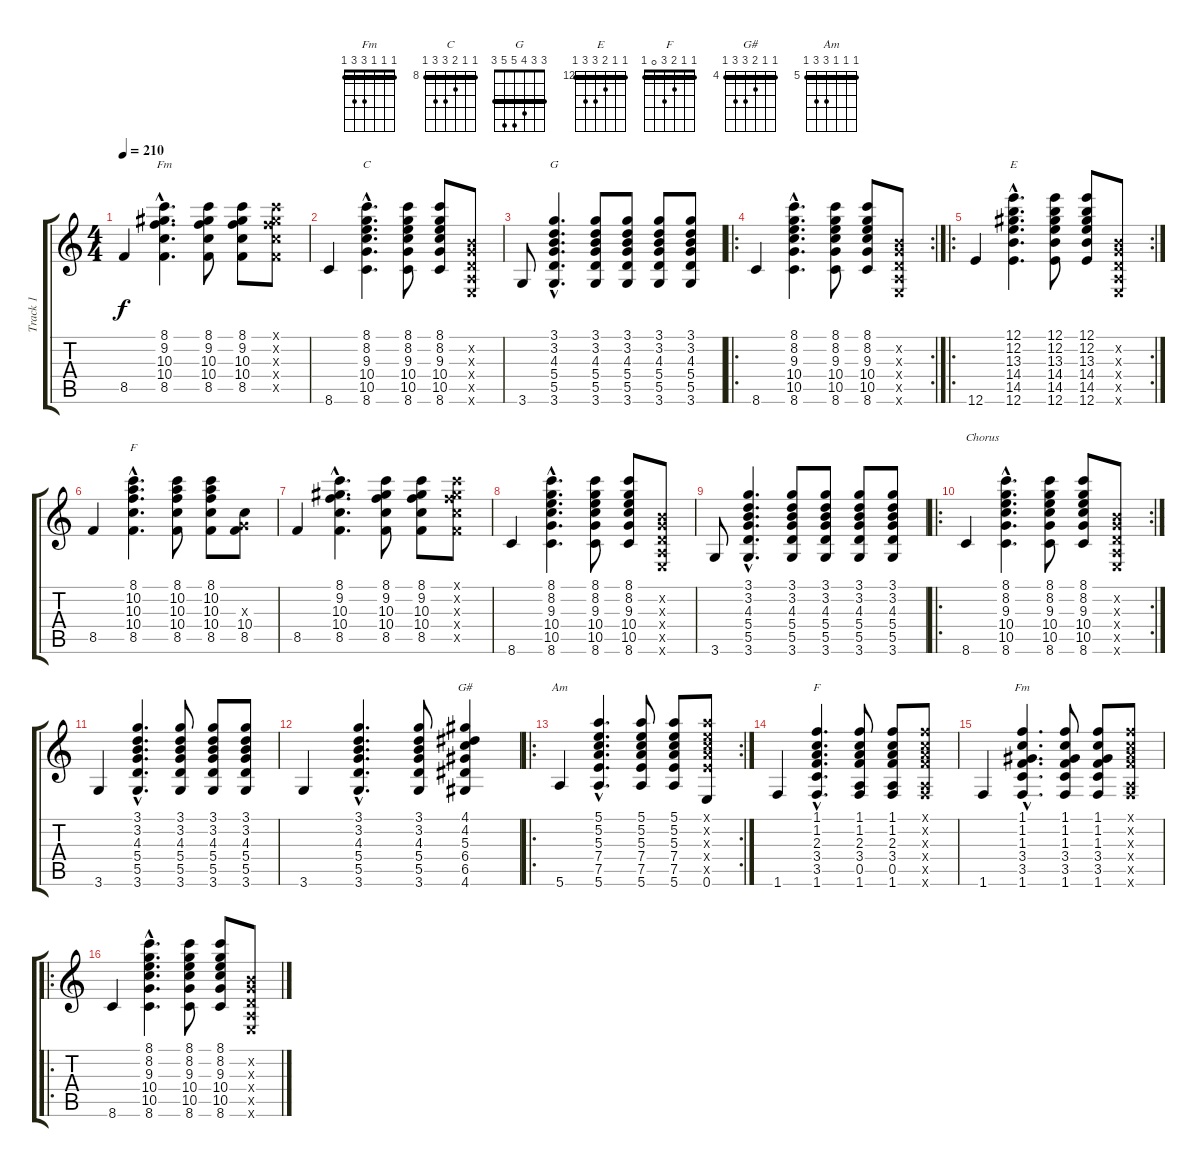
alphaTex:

\track ("Track 1" "Track 1") {instrument overdrivenguitar}
\staff {score tabs}
\tuning (E4 B3 G3 D3 A2 E2) {hide}
\chord ("Fm" 8 9 10 10 8 x) {firstfret 8 barre 8}
\chord ("C" 8 8 9 10 10 8) {firstfret 8 barre 8}
\chord ("G" 3 3 4 5 5 3) {barre 3}
\chord ("E" 12 12 13 14 14 12) {firstfret 12 barre 12}
\chord ("F" 8 10 10 10 8 x) {firstfret 8 barre 8}
\chord ("G#" 4 4 5 6 6 4) {firstfret 4 barre 4}
\chord ("Am" 5 5 5 7 7 5) {firstfret 5 barre 5}
\chord ("F" 1 1 2 3 0 1) {barre 1}
\chord ("Fm" 1 1 1 3 3 1) {barre 1}
\ts (4 4)
\tempo 210
\clef g2
\ks c
8.5.4{dy f} (8.1{hac} 9.2{hac} 10.3{hac} 10.4{hac} 8.5{hac}).4{d ch "Fm"} (8.1 9.2 10.3 10.4 8.5).8 (8.1 9.2 10.3 10.4 8.5).8 (8.1{x} 9.2{x} 10.3{x} 10.4{x} 8.5{x}).8 |
8.6.4 (8.1{hac} 8.2{hac} 9.3{hac} 10.4{hac} 10.5{hac} 8.6{hac}).4{d ch "C"} (8.1 8.2 9.3 10.4 10.5 8.6).8 (8.1 8.2 9.3 10.4 10.5 8.6).8 (0.2{x} 0.3{x} 0.4{x} 0.5{x} 0.6{x}).8 |
3.6.8 (3.1{hac} 3.2{hac} 4.3{hac} 5.4{hac} 5.5{hac} 3.6{hac}).4{d ch "G"} (3.1 3.2 4.3 5.4 5.5 3.6).8 (3.1 3.2 4.3 5.4 5.5 3.6).8 (3.1 3.2 4.3 5.4 5.5 3.6).8 (3.1 3.2 4.3 5.4 5.5 3.6).8 |
\ro
\rc 2
8.6.4 (8.1{hac} 8.2{hac} 9.3{hac} 10.4{hac} 10.5{hac} 8.6{hac}).4{d} (8.1 8.2 9.3 10.4 10.5 8.6).8 (8.1 8.2 9.3 10.4 10.5 8.6).8 (0.2{x} 0.3{x} 0.4{x} 0.5{x} 0.6{x}).8 |
\ro
\rc 2
12.6.4 (12.1{hac} 12.2{hac} 13.3{hac} 14.4{hac} 14.5{hac} 12.6{hac}).4{d ch "E"} (12.1 12.2 13.3 14.4 14.5 12.6).8 (12.1 12.2 13.3 14.4 14.5 12.6).8 (0.2{x} 0.3{x} 0.4{x} 0.5{x} 0.6{x}).8 |
8.5.4 (8.1{hac} 10.2{hac} 10.3{hac} 10.4{hac} 8.5{hac}).4{d ch "F"} (8.1 10.2 10.3 10.4 8.5).8 (8.1 10.2 10.3 10.4 8.5).8 (0.3{x} 10.4 8.5).8 |
8.5.4 (8.1{hac} 9.2{hac} 10.3{hac} 10.4{hac} 8.5{hac}).4{d} (8.1 9.2 10.3 10.4 8.5).8 (8.1 9.2 10.3 10.4 8.5).8 (8.1{x} 9.2{x} 10.3{x} 10.4{x} 8.5{x}).8 |
8.6.4 (8.1{hac} 8.2{hac} 9.3{hac} 10.4{hac} 10.5{hac} 8.6{hac}).4{d} (8.1 8.2 9.3 10.4 10.5 8.6).8 (8.1 8.2 9.3 10.4 10.5 8.6).8 (0.2{x} 0.3{x} 0.4{x} 0.5{x} 0.6{x}).8 |
3.6.8 (3.1{hac} 3.2{hac} 4.3{hac} 5.4{hac} 5.5{hac} 3.6{hac}).4{d} (3.1 3.2 4.3 5.4 5.5 3.6).8 (3.1 3.2 4.3 5.4 5.5 3.6).8 (3.1 3.2 4.3 5.4 5.5 3.6).8 (3.1 3.2 4.3 5.4 5.5 3.6).8 |
\ro
\rc 2
8.6.4{txt "Chorus"} (8.1{hac} 8.2{hac} 9.3{hac} 10.4{hac} 10.5{hac} 8.6{hac}).4{d} (8.1 8.2 9.3 10.4 10.5 8.6).8 (8.1 8.2 9.3 10.4 10.5 8.6).8 (0.2{x} 0.3{x} 0.4{x} 0.5{x} 0.6{x}).8 |
3.6.4 (3.1{hac} 3.2{hac} 4.3{hac} 5.4{hac} 5.5{hac} 3.6{hac}).4{d} (3.1 3.2 4.3 5.4 5.5 3.6).8 (3.1 3.2 4.3 5.4 5.5 3.6).8 (3.1 3.2 4.3 5.4 5.5 3.6).8 |
3.6.4 (3.1{hac} 3.2{hac} 4.3{hac} 5.4{hac} 5.5{hac} 3.6{hac}).4{d} (3.1 3.2 4.3 5.4 5.5 3.6).8 (4.1 4.2 5.3 6.4 6.5 4.6).4{ch "G#"} |
\ro
\rc 2
5.6.4{ch "Am"} (5.1{hac} 5.2{hac} 5.3{hac} 7.4{hac} 7.5{hac} 5.6{hac}).4{d} (5.1 5.2 5.3 7.4 7.5 5.6).8 (5.1 5.2 5.3 7.4 7.5 5.6).8 (5.1{x} 5.2{x} 5.3{x} 7.4{x} 7.5{x} 0.6).8 |
1.6.4 (1.1{hac} 1.2{hac} 2.3{hac} 3.4{hac} 3.5{hac} 1.6{hac}).4{d ch "F"} (1.1 1.2 2.3 3.4 0.5 1.6).8 (1.1 1.2 2.3 3.4 0.5 1.6).8 (1.1{x} 1.2{x} 2.3{x} 3.4{x} 0.5{x} 1.6{x}).8 |
1.6.4 (1.1{hac} 1.2{hac} 1.3{hac} 3.4{hac} 3.5{hac} 1.6{hac}).4{d ch "Fm"} (1.1 1.2 1.3 3.4 3.5 1.6).8 (1.1 1.2 1.3 3.4 3.5 1.6).8 (1.1{x} 1.2{x} 2.3{x} 3.4{x} 0.5{x} 1.6{x}).8 |
\ro
8.6.4 (8.1{hac} 8.2{hac} 9.3{hac} 10.4{hac} 10.5{hac} 8.6{hac}).4{d} (8.1 8.2 9.3 10.4 10.5 8.6).8 (8.1 8.2 9.3 10.4 10.5 8.6).8 (0.2{x} 0.3{x} 0.4{x} 0.5{x} 0.6{x}).8
